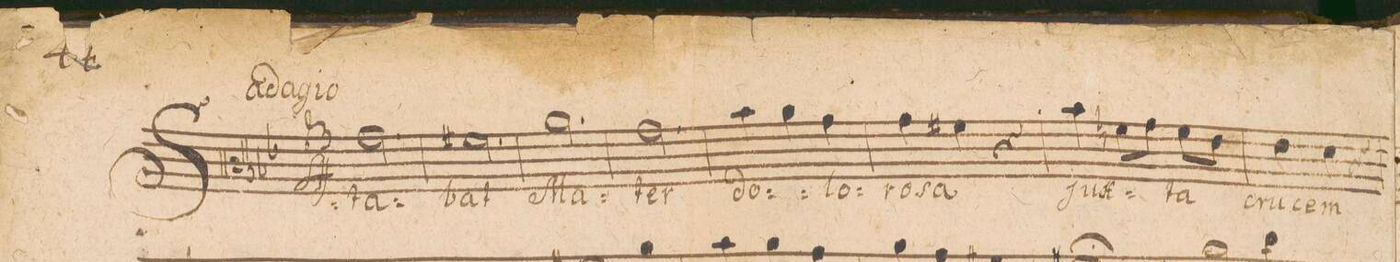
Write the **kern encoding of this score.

**kern	**text
*I"BASSVS.	*
*clefC3	*
*k[b-e-]	*
*M3/4	*
2.g\	Sta-
=2	=2
2.f#X\	-bat
=3	=3
2.a\	Ma-
=4	=4
2.g\	-ter
=5	=5
4b-\	do-
4a\	.
4g\	-lo-
=6	=6
4g\	-ro-
4f#X\	-sa
4r	.
=7	=7
4b-\	jux-
8fn\L	.
8g\J	.
8f\L	-ta
8e-\J	.
=8	=8
4e-\	cru-
4d\	-cem
4r	.
=9	=9
*-	*-
